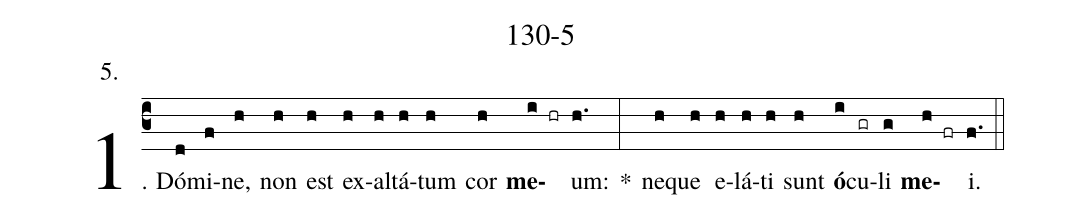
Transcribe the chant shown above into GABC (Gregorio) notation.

name: 130-5;
annotation: 5.;
%%
(c3)1. Dó(d)mi(f)ne,(h) non(h) est(h) ex(h)al(h)tá(h)tum(h) cor(h) <b>me</b>(i hr)um:(h.) *(:) ne(h)que(h) e(h)lá(h)ti(h) sunt(h) <b>ó</b>(i)cu(gr)li(g) <b>me</b>(h fr)i.(f.) (::)
